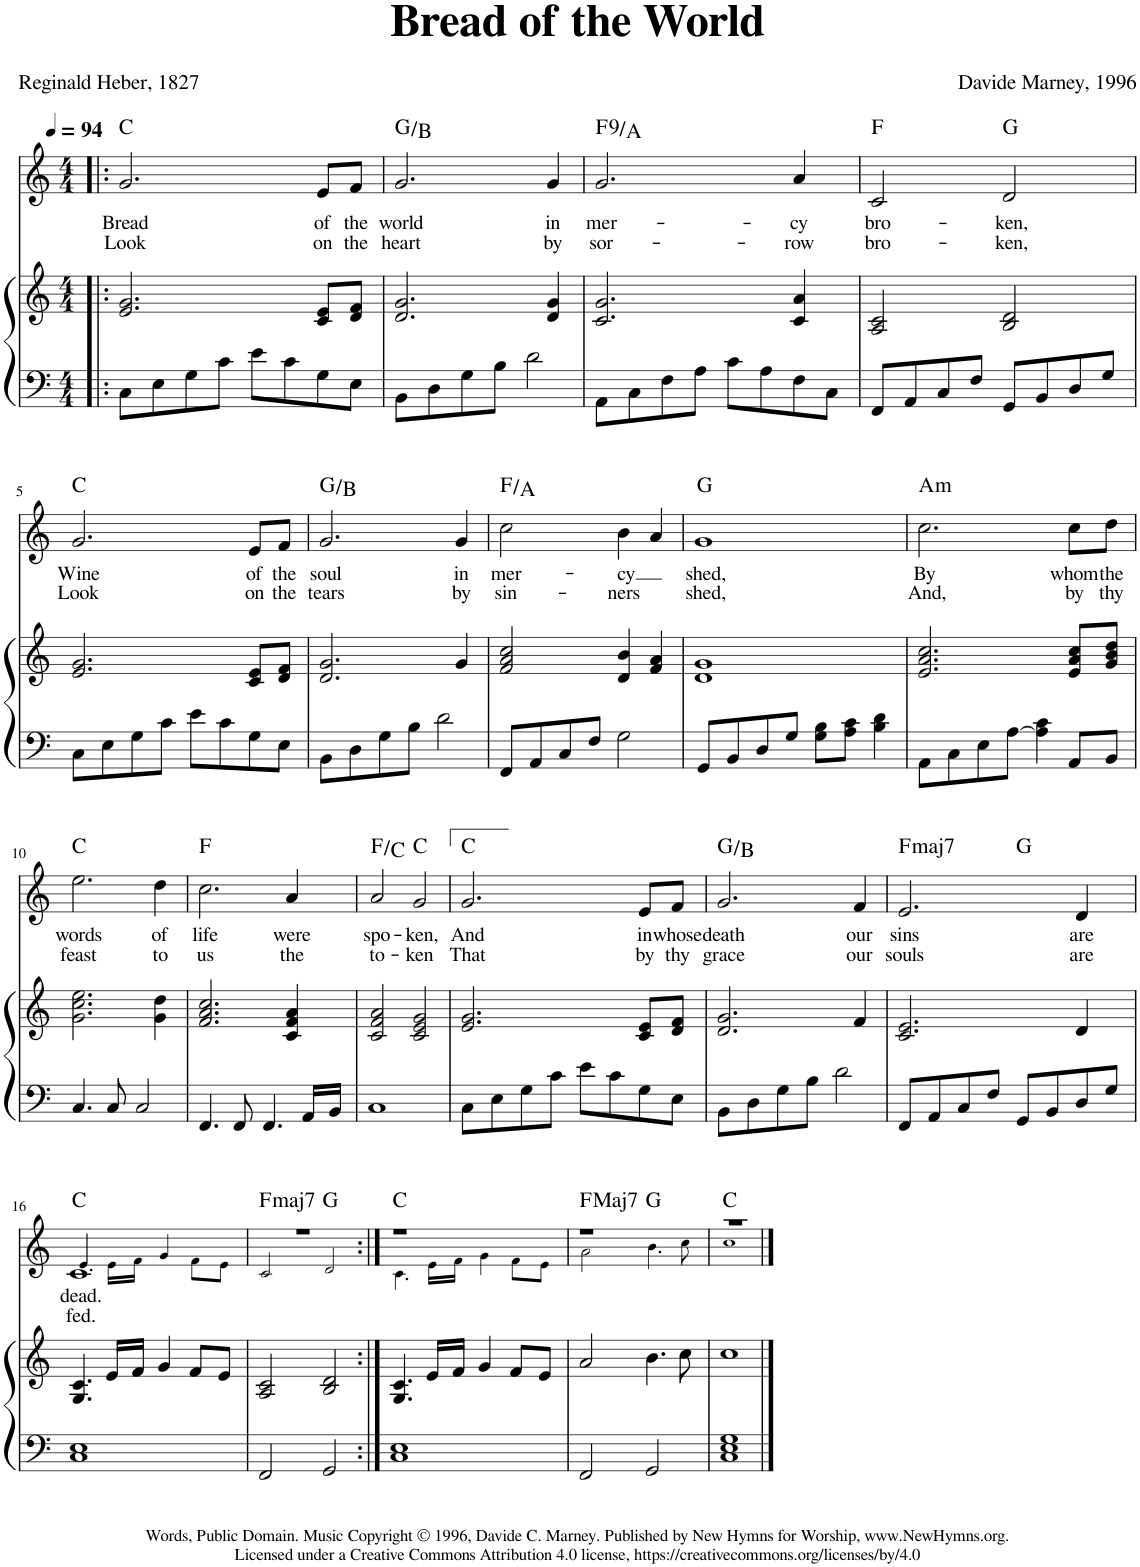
**kern	**kern	**kern	**text	**text	**harte
*part2	*part2	*part1	*part1	*part1	*part1
*staff3	*staff2	*staff1	*staff1	*staff1	*
*I"Piano	*	*I"Voice	*	*	*
*I'Pno	*	*I'V	*	*	*
*clefF4	*clefG2	*clefG2	*	*	*
*k[]	*k[]	*k[]	*	*	*
*M4/4	*M4/4	*M4/4	*	*	*
*MM94	*MM94	*MM94	*	*	*
=1!|:	=1!|:	=1!|:	=1!|:	=1!|:	=1!|:
!	!	!	!LO:LY:b	!LO:LY:b	!
8C\L	2.e/ 2.g/	2.g/	-Bread	-Look	C:maj
8E\	.	.	.	.	.
8G\	.	.	.	.	.
8c\J	.	.	.	.	.
8e\L	.	.	.	.	.
8c\	.	.	.	.	.
!	!	!	!LO:LY:b	!LO:LY:b	!
8G\	8c/ 8e/L	8e/L	-of	-on	.
!	!	!	!LO:LY:b	!LO:LY:b	!
8E\J	8d/ 8f/J	8f/J	-the	-the	.
=2	=2	=2	=2	=2	=2
!	!	!	!LO:LY:b	!LO:LY:b	!
8BB\L	2.d/ 2.g/	2.g/	-world	-heart	G:maj/3
8D\	.	.	.	.	.
8G\	.	.	.	.	.
8B\J	.	.	.	.	.
2d\	.	.	.	.	.
!	!	!	!LO:LY:b	!LO:LY:b	!
.	4d/ 4g/	4g/	-in	-by	.
=3	=3	=3	=3	=3	=3
!	!	!	!LO:LY:b	!LO:LY:b	!LO:H:kt=9
8AA\L	2.c/ 2.g/	2.g/	-mer-	-sor-	F:9/3
8C\	.	.	.	.	.
8F\	.	.	.	.	.
8A\J	.	.	.	.	.
8c\L	.	.	.	.	.
8A\	.	.	.	.	.
!	!	!	!LO:LY:b	!LO:LY:b	!
8F\	4c/ 4a/	4a/	-cy	-row	.
8C\J	.	.	.	.	.
=4	=4	=4	=4	=4	=4
!	!	!	!LO:LY:b	!LO:LY:b	!
8FF/L	2A/ 2c/	2c/	-bro-	-bro-	F:maj
8AA/	.	.	.	.	.
8C/	.	.	.	.	.
8F/J	.	.	.	.	.
!	!	!	!LO:LY:b	!LO:LY:b	!
8GG/L	2B/ 2d/	2d/	-ken,	-ken,	G:maj
8BB/	.	.	.	.	.
8D/	.	.	.	.	.
8G/J	.	.	.	.	.
!!LO:LB:g=z
=5	=5	=5	=5	=5	=5
!	!	!	!LO:LY:b	!LO:LY:b	!
8C\L	2.e/ 2.g/	2.g/	-Wine	-Look	C:maj
8E\	.	.	.	.	.
8G\	.	.	.	.	.
8c\J	.	.	.	.	.
8e\L	.	.	.	.	.
8c\	.	.	.	.	.
!	!	!	!LO:LY:b	!LO:LY:b	!
8G\	8c/ 8e/L	8e/L	-of	-on	.
!	!	!	!LO:LY:b	!LO:LY:b	!
8E\J	8d/ 8f/J	8f/J	-the	-the	.
=6	=6	=6	=6	=6	=6
!	!	!	!LO:LY:b	!LO:LY:b	!
8BB\L	2.d/ 2.g/	2.g/	-soul	-tears	G:maj/3
8D\	.	.	.	.	.
8G\	.	.	.	.	.
8B\J	.	.	.	.	.
2d\	.	.	.	.	.
!	!	!	!LO:LY:b	!LO:LY:b	!
.	4g/	4g/	-in	-by	.
=7	=7	=7	=7	=7	=7
!	!	!	!LO:LY:b	!LO:LY:b	!
8FF/L	2f/ 2a/ 2cc/	2cc\	-mer-	-sin-	F:maj/3
8AA/	.	.	.	.	.
8C/	.	.	.	.	.
8F/J	.	.	.	.	.
!	!	!	!LO:LY:b	!LO:LY:b	!
2G\	4d/ 4b/	4b\	-cy	-ners	.
.	4f/ 4a/	4a/	.	.	.
=8	=8	=8	=8	=8	=8
!	!	!	!LO:LY:b	!LO:LY:b	!
8GG/L	1d 1g	1g	-shed,	-shed,	G:maj
8BB/	.	.	.	.	.
8D/	.	.	.	.	.
8G/J	.	.	.	.	.
8G\ 8B\L	.	.	.	.	.
8A\ 8c\J	.	.	.	.	.
4B\ 4d\	.	.	.	.	.
=9	=9	=9	=9	=9	=9
!	!	!	!LO:LY:b	!LO:LY:b	!LO:H:kt=m
8AA\L	2.e/ 2.a/ 2.cc/	2.cc\	-By	-And,	A:min
8C\	.	.	.	.	.
8E\	.	.	.	.	.
[8A\J	.	.	.	.	.
4A\] 4c\	.	.	.	.	.
!	!	!	!LO:LY:b	!LO:LY:b	!
8AA/L	8e/ 8a/ 8cc/L	8cc\L	-whom	-by	.
!	!	!	!LO:LY:b	!LO:LY:b	!
8BB/J	8g/ 8b/ 8dd/J	8dd\J	-the	-thy	.
!!LO:LB:g=z
=10	=10	=10	=10	=10	=10
!	!	!	!LO:LY:b	!LO:LY:b	!
4.C/	2.g\ 2.cc\ 2.ee\	2.ee\	-words	-feast	C:maj
8C/	.	.	.	.	.
2C/	.	.	.	.	.
!	!	!	!LO:LY:b	!LO:LY:b	!
.	4g\ 4dd\	4dd\	-of	-to	.
=11	=11	=11	=11	=11	=11
!	!	!	!LO:LY:b	!LO:LY:b	!
4.FF/	2.f/ 2.a/ 2.cc/	2.cc\	-life	-us	F:maj
8FF/	.	.	.	.	.
4.FF/	.	.	.	.	.
!	!	!	!LO:LY:b	!LO:LY:b	!
.	4c/ 4f/ 4a/	4a/	-were	-the	.
16AA/LL	.	.	.	.	.
16BB/JJ	.	.	.	.	.
=12	=12	=12	=12	=12	=12
!	!	!	!LO:LY:b	!LO:LY:b	!
1C	2c/ 2f/ 2a/	2a/	-spo-	-to-	F:maj/5
!	!	!	!LO:LY:b	!LO:LY:b	!
.	2c/ 2e/ 2g/	2g/	-ken,	-ken	C:maj
=13	=13	=13	=13	=13	=13
!	!	!	!LO:LY:b	!LO:LY:b	!
8C\L	2.e/ 2.g/	2.g/	-And	-That	C:maj
8E\	.	.	.	.	.
8G\	.	.	.	.	.
8c\J	.	.	.	.	.
8e\L	.	.	.	.	.
8c\	.	.	.	.	.
!	!	!	!LO:LY:b	!LO:LY:b	!
8G\	8c/ 8e/L	8e/L	-in	-by	.
!	!	!	!LO:LY:b	!LO:LY:b	!
8E\J	8d/ 8f/J	8f/J	-whose	-thy	.
=14	=14	=14	=14	=14	=14
!	!	!	!LO:LY:b	!LO:LY:b	!
8BB\L	2.d/ 2.g/	2.g/	-death	-grace	G:maj/3
8D\	.	.	.	.	.
8G\	.	.	.	.	.
8B\J	.	.	.	.	.
2d\	.	.	.	.	.
!	!	!	!LO:LY:b	!LO:LY:b	!
.	4f/	4f/	-our	-our	.
=15	=15	=15	=15	=15	=15
!	!	!	!LO:LY:b	!LO:LY:b	!LO:H:kt=maj7
*	*	*^	*	*	*
8FF/L	2.c/ 2.e/	2.e/	2ryy	-sins	-souls	F:maj7
8AA/	.	.	.	.	.	.
8C/	.	.	.	.	.	.
8F/J	.	.	.	.	.	.
8GG/L	.	.	2ryy	.	.	G:maj
8BB/	.	.	.	.	.	.
!	!	!	!	!LO:LY:b	!LO:LY:b	!
8D/	4d/	4d/	.	-are	-are	.
8G/J	.	.	.	.	.	.
!!LO:LB:g=z	!!
=16	=16	=16	=16	=16	=16	=16
!	!	!	!	!LO:LY:b	!LO:LY:b	!
1C 1E	4.G/ 4.c/	1c	4.e!/	-dead.	-fed.	C:maj
.	16e/LL	.	16e!\LL	.	.	.
.	16f/JJ	.	16f!\JJ	.	.	.
.	4g/	.	4g!/	.	.	.
.	8f/L	.	8f!\L	.	.	.
.	8e/J	.	8e!\J	.	.	.
=17	=17	=17	=17	=17	=17	=17
!	!	!	!	!	!	!LO:H:kt=maj7
2FF/	2A/ 2c/	1r	2c!/	.	.	F:maj7
2GG/	2B/ 2d/	.	2d!/	.	.	G:maj
=18:|!	=18:|!	=18:|!	=18:|!	=18:|!	=18:|!	=18:|!
1C 1E	4.G/ 4.c/	1r	4.c!\	.	.	C:maj
.	16e/LL	.	16e!\LL	.	.	.
.	16f/JJ	.	16f!\JJ	.	.	.
.	4g/	.	4g!\	.	.	.
.	8f/L	.	8f!\L	.	.	.
.	8e/J	.	8e!\J	.	.	.
=19	=19	=19	=19	=19	=19	=19
!	!	!	!	!	!	!LO:H:kt=Maj7
2FF/	2a/	1r	2a!\	.	.	F:maj7
2GG/	4.b\	.	4.b!\	.	.	G:maj
.	8cc\	.	8cc!\	.	.	.
=20	=20	=20	=20	=20	=20	=20
1C 1E 1G	1cc	1r	1cc!	.	.	C:maj
*	*	*v	*v	*	*	*
==	==	==	==	==	==
*-	*-	*-	*-	*-	*-
